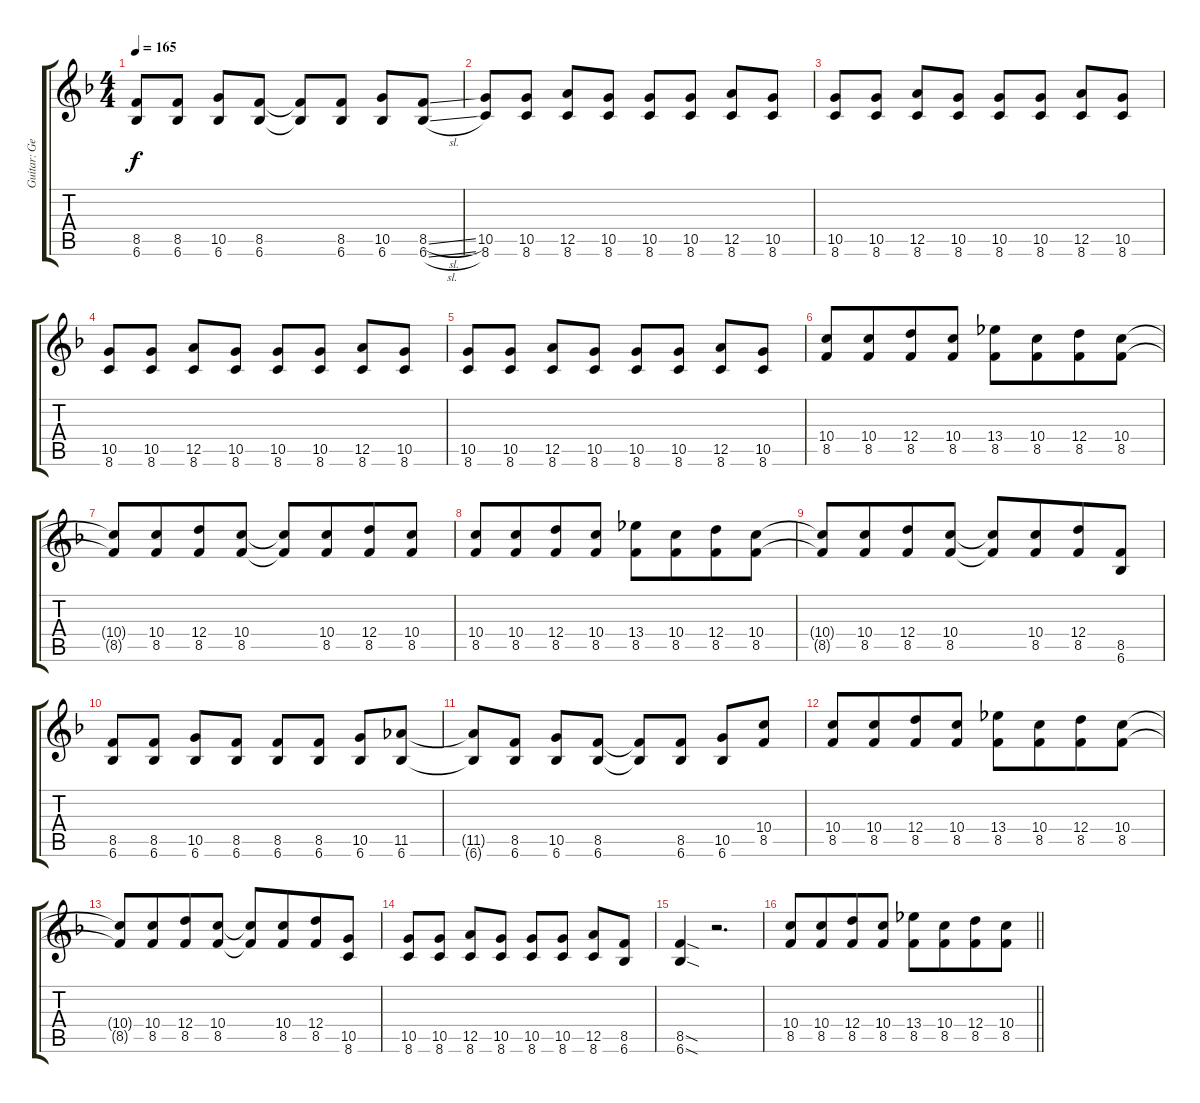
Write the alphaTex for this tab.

\track ("Guitar: George" "Guitar: Ge") {instrument distortionguitar}
\staff {score tabs}
\tuning (E4 B3 G3 D3 A2 E2) {hide}
\ts (4 4)
\tempo 165
\clef g2
\ks f
(8.5{t} 6.6{t}).8{dy f} (8.5 6.6).8 (10.5 6.6).8 (8.5 6.6).8 (8.5{t} 6.6{t}).8 (8.5 6.6).8 (10.5 6.6).8 (8.5{sl} 6.6{sl}).8 |
(10.5 8.6).8 (10.5 8.6).8 (12.5 8.6).8 (10.5 8.6).8 (10.5 8.6).8 (10.5 8.6).8 (12.5 8.6).8 (10.5 8.6).8 |
(10.5 8.6).8 (10.5 8.6).8 (12.5 8.6).8 (10.5 8.6).8 (10.5 8.6).8 (10.5 8.6).8 (12.5 8.6).8 (10.5 8.6).8 |
(10.5 8.6).8 (10.5 8.6).8 (12.5 8.6).8 (10.5 8.6).8 (10.5 8.6).8 (10.5 8.6).8 (12.5 8.6).8 (10.5 8.6).8 |
(10.5 8.6).8 (10.5 8.6).8 (12.5 8.6).8 (10.5 8.6).8 (10.5 8.6).8 (10.5 8.6).8 (12.5 8.6).8 (10.5 8.6).8 |
(10.4 8.5).8 (10.4 8.5).8{beam merge} (12.4 8.5).8 (10.4 8.5).8 (13.4 8.5).8 (10.4 8.5).8{beam merge} (12.4 8.5).8 (10.4 8.5).8 |
(10.4{t} 8.5{t}).8 (10.4 8.5).8{beam merge} (12.4 8.5).8 (10.4 8.5).8 (10.4{t} 8.5{t}).8 (10.4 8.5).8{beam merge} (12.4 8.5).8 (10.4 8.5).8 |
(10.4 8.5).8 (10.4 8.5).8{beam merge} (12.4 8.5).8 (10.4 8.5).8 (13.4 8.5).8 (10.4 8.5).8{beam merge} (12.4 8.5).8 (10.4 8.5).8 |
(10.4{t} 8.5{t}).8 (10.4 8.5).8{beam merge} (12.4 8.5).8 (10.4 8.5).8 (10.4{t} 8.5{t}).8 (10.4 8.5).8{beam merge} (12.4 8.5).8 (8.5 6.6).8 |
(8.5 6.6).8 (8.5 6.6).8 (10.5 6.6).8 (8.5 6.6).8 (8.5 6.6).8 (8.5 6.6).8 (10.5 6.6).8 (11.5 6.6).8 |
(11.5{t} 6.6{t}).8 (8.5 6.6).8 (10.5 6.6).8 (8.5 6.6).8 (8.5{t} 6.6{t}).8 (8.5 6.6).8 (10.5 6.6).8 (10.4 8.5).8 |
(10.4 8.5).8 (10.4 8.5).8{beam merge} (12.4 8.5).8 (10.4 8.5).8 (13.4 8.5).8 (10.4 8.5).8{beam merge} (12.4 8.5).8 (10.4 8.5).8 |
(10.4{t} 8.5{t}).8 (10.4 8.5).8{beam merge} (12.4 8.5).8 (10.4 8.5).8 (10.4{t} 8.5{t}).8 (10.4 8.5).8{beam merge} (12.4 8.5).8 (10.5 8.6).8 |
(10.5 8.6).8 (10.5 8.6).8 (12.5 8.6).8 (10.5 8.6).8 (10.5 8.6).8 (10.5 8.6).8 (12.5 8.6).8 (8.5 6.6).8 |
(8.5{sod} 6.6{sod}).4 r.2{d} |
\barLineRight lightlight
(10.4 8.5).8 (10.4 8.5).8{beam merge} (12.4 8.5).8 (10.4 8.5).8 (13.4 8.5).8 (10.4 8.5).8{beam merge} (12.4 8.5).8 (10.4 8.5).8
